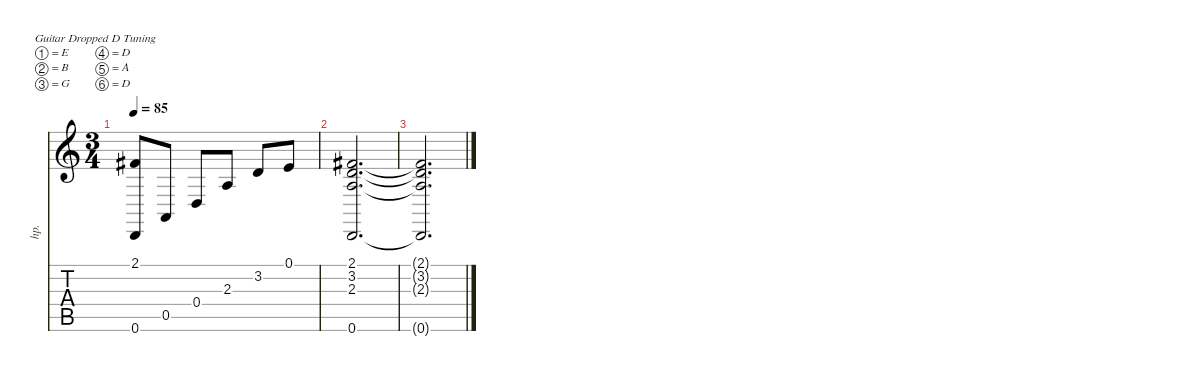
\defaultSystemsLayout 4
\hideDynamics
\bracketExtendMode nobrackets
\otherSystemsTrackNameOrientation horizontal
\track ("Track 1" "hp.") {instrument orchestralharp}
\staff {score tabs}
\tuning (E4 B3 G3 D3 A2 D2)
\ts (3 4)
\tempo 85
\clef g2
\ks c
(2.1{acc #} 0.6).8{dy f beam Up} 0.5.8{beam Up} 0.4.8{beam Up} 2.3.8{beam Up} 3.2.8{beam Up} 0.1.8{beam Up} |
(2.1{acc #} 3.2 2.3 0.6).2{d beam Up} |
(2.1{t acc #} 3.2{t} 2.3{t} 0.6{t}).2{d beam Up}
